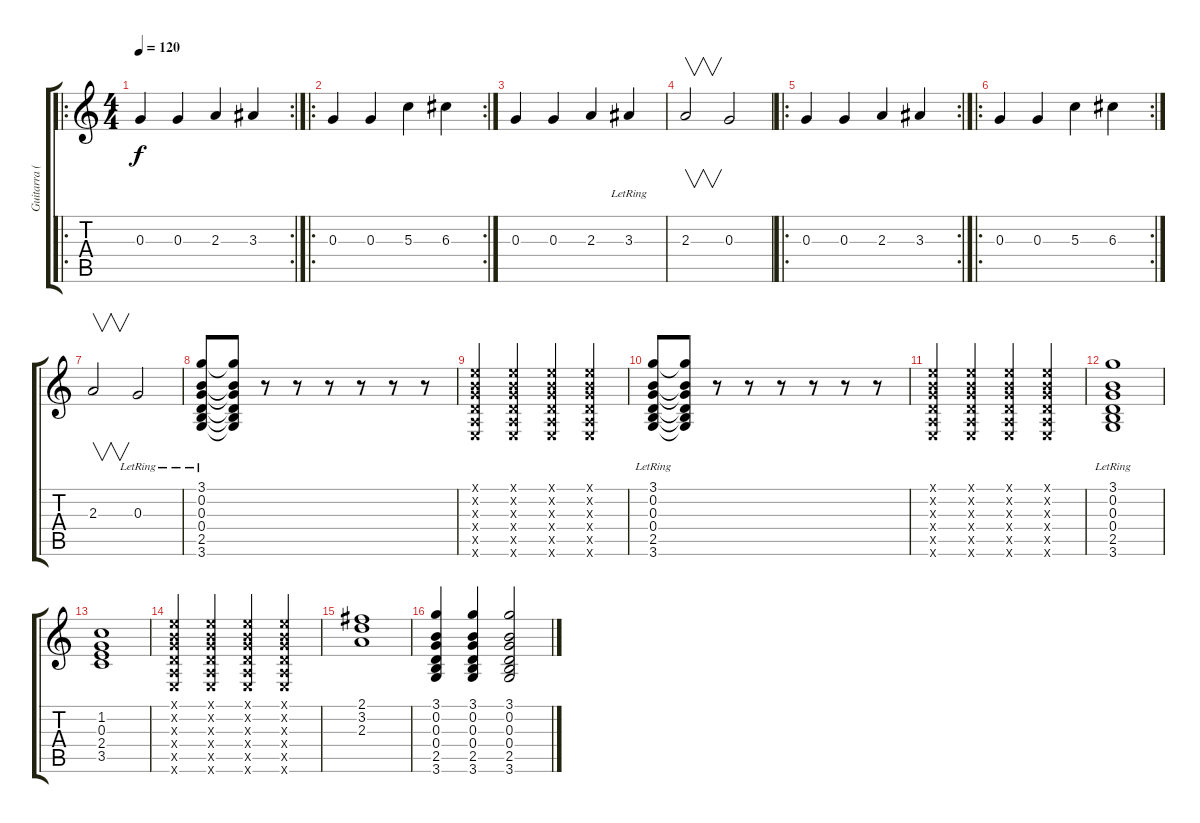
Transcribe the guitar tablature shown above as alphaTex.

\track ("Guitarra (Pedro Ziese)" "Guitarra (") {instrument distortionguitar}
\staff {score tabs}
\tuning (E4 B3 G3 D3 A2 E2) {hide}
\ro
\rc 2
\ts (4 4)
\tempo 120
\clef g2
\ks c
0.3.4{dy f instrument distortionguitar} 0.3.4 2.3.4 3.3.4 |
\ro
\rc 2
0.3.4 0.3.4 5.3.4 6.3.4 |
0.3.4 0.3.4 2.3.4 3.3{lr}.4 |
2.3.2{v} 0.3.2 |
\ro
\rc 2
0.3.4 0.3.4 2.3.4 3.3.4 |
\ro
\rc 2
0.3.4 0.3.4 5.3.4 6.3.4 |
2.3.2{v} 0.3{lr}.2 |
(3.1{lr} 0.2{lr} 0.3{lr} 0.4{lr} 2.5{lr} 3.6{lr}).8 (3.1{t} 0.2{t} 0.3{t} 0.4{t} 2.5{t} 3.6{t}).8 r.8 r.8 r.8 r.8 r.8 r.8 |
(0.1{x} 0.2{x} 0.3{x} 0.4{x} 0.5{x} 0.6{x}).4 (0.1{x} 0.2{x} 0.3{x} 0.4{x} 0.5{x} 0.6{x}).4 (0.1{x} 0.2{x} 0.3{x} 0.4{x} 0.5{x} 0.6{x}).4 (0.1{x} 0.2{x} 0.3{x} 0.4{x} 0.5{x} 0.6{x}).4 |
(3.1{lr} 0.2{lr} 0.3{lr} 0.4{lr} 2.5{lr} 3.6{lr}).8 (3.1{t} 0.2{t} 0.3{t} 0.4{t} 2.5{t} 3.6{t}).8 r.8 r.8 r.8 r.8 r.8 r.8 |
(0.1{x} 0.2{x} 0.3{x} 0.4{x} 0.5{x} 0.6{x}).4 (0.1{x} 0.2{x} 0.3{x} 0.4{x} 0.5{x} 0.6{x}).4 (0.1{x} 0.2{x} 0.3{x} 0.4{x} 0.5{x} 0.6{x}).4 (0.1{x} 0.2{x} 0.3{x} 0.4{x} 0.5{x} 0.6{x}).4 |
(3.1{lr} 0.2{lr} 0.3{lr} 0.4{lr} 2.5{lr} 3.6{lr}).1 |
(1.2 0.3 2.4 3.5).1 |
(0.1{x} 0.2{x} 0.3{x} 0.4{x} 0.5{x} 0.6{x}).4 (0.1{x} 0.2{x} 0.3{x} 0.4{x} 0.5{x} 0.6{x}).4 (0.1{x} 0.2{x} 0.3{x} 0.4{x} 0.5{x} 0.6{x}).4 (0.1{x} 0.2{x} 0.3{x} 0.4{x} 0.5{x} 0.6{x}).4 |
(2.1 3.2 2.3).1 |
(3.1 0.2 0.3 0.4 2.5 3.6).4 (3.1 0.2 0.3 0.4 2.5 3.6).4 (3.1 0.2 0.3 0.4 2.5 3.6).2
